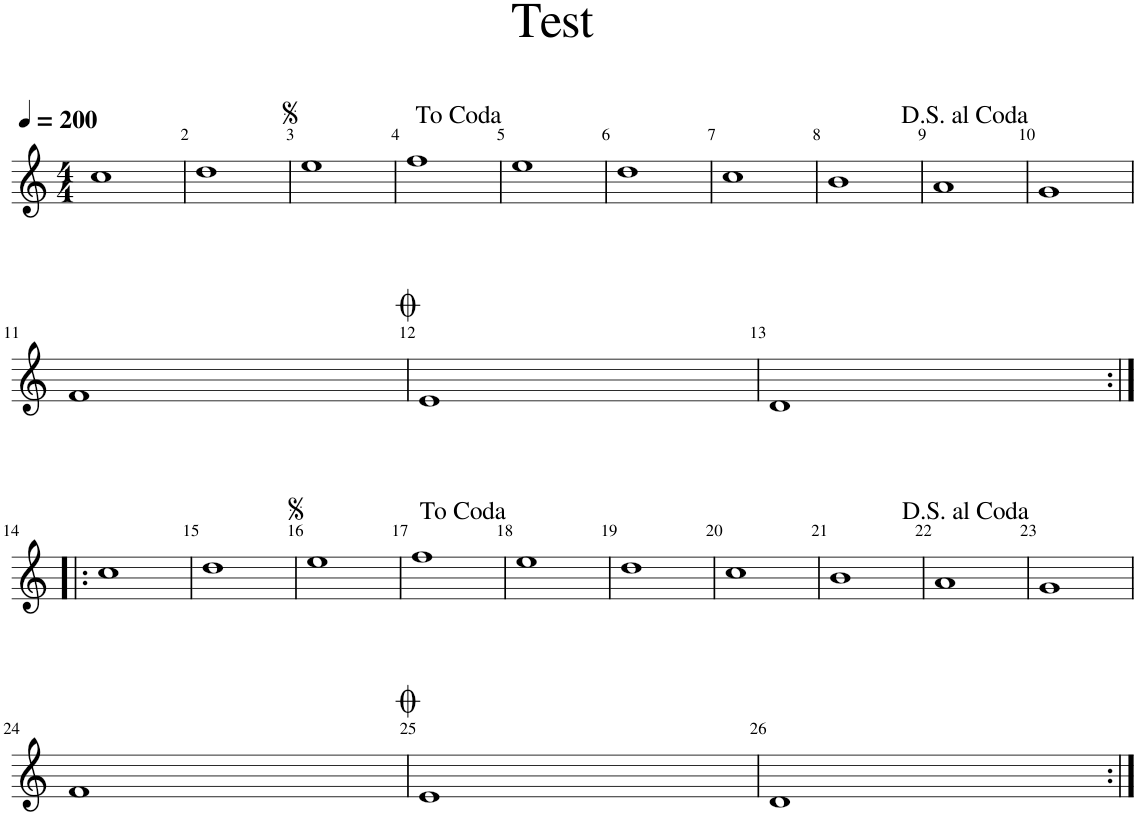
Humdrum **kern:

**kern
*part1
*staff1
*I"Alt-saxofoon
*I'A. Sax.
*clefG2
*Trd5c9
*k[]
*M4/4
*MM200
=1
1cc
=2
1dd
=3
1ee
=4
1ff
=5
1ee
=6
1dd
=7
1cc
=8
1b
=9
1a
=10
1g
!!LO:LB:g=z
=11
1f
=12
1e
=13
1d
!!LO:LB:g=z
=14:|!|:
1cc
=15
1dd
=16
1ee
=17
1ff
=18
1ee
=19
1dd
=20
1cc
=21
1b
=22
1a
=23
1g
!!LO:LB:g=z
=24
1f
=25
1e
=26
1d
=:|!
*-
